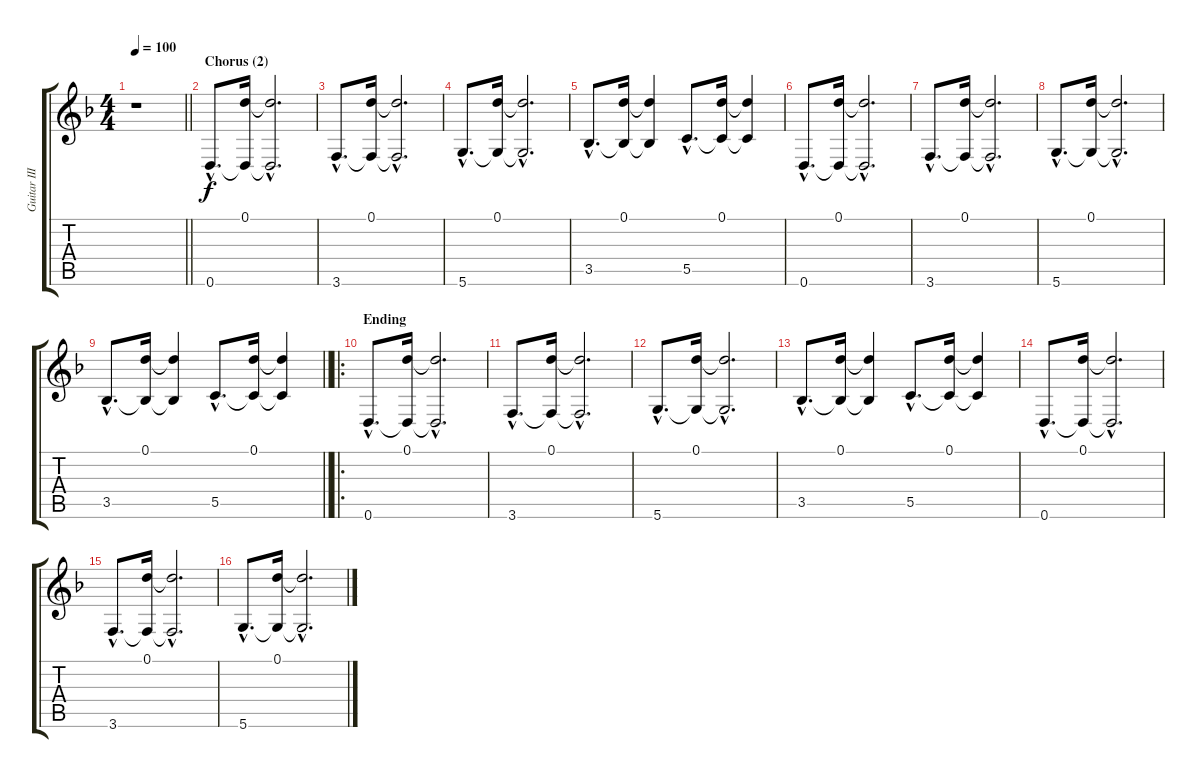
\track ("Guitar III" "Guitar III") {instrument distortionguitar}
\staff {score tabs}
\tuning (D4 A3 F3 C3 G2 D2) {hide}
\ts (4 4)
\tempo 100
\clef g2
\barLineRight lightlight
\ks dminor
r.1{dy f} |
\section ("" "Chorus (2)")
0.6{hac}.8{d} (0.1 0.6{t}).16 (0.1{hac t} 0.6{hac t}).2{d} |
3.6{hac}.8{d} (0.1 3.6{t}).16 (0.1{hac t} 3.6{hac t}).2{d} |
5.6{hac}.8{d} (0.1 5.6{t}).16 (0.1{hac t} 5.6{hac t}).2{d} |
3.5{hac}.8{d} (0.1 3.5{t}).16 (0.1{t} 3.5{t}).4 5.5{hac}.8{d} (0.1 5.5{t}).16 (0.1{t} 5.5{t}).4 |
0.6{hac}.8{d} (0.1 0.6{t}).16 (0.1{hac t} 0.6{hac t}).2{d} |
3.6{hac}.8{d} (0.1 3.6{t}).16 (0.1{hac t} 3.6{hac t}).2{d} |
5.6{hac}.8{d} (0.1 5.6{t}).16 (0.1{hac t} 5.6{hac t}).2{d} |
\barLineRight lightlight
3.5{hac}.8{d} (0.1 3.5{t}).16 (0.1{t} 3.5{t}).4 5.5{hac}.8{d} (0.1 5.5{t}).16 (0.1{t} 5.5{t}).4 |
\ro
\section ("" "Ending")
0.6{hac}.8{d} (0.1 0.6{t}).16 (0.1{hac t} 0.6{hac t}).2{d} |
3.6{hac}.8{d} (0.1 3.6{t}).16 (0.1{hac t} 3.6{hac t}).2{d} |
5.6{hac}.8{d} (0.1 5.6{t}).16 (0.1{hac t} 5.6{hac t}).2{d} |
3.5{hac}.8{d} (0.1 3.5{t}).16 (0.1{t} 3.5{t}).4 5.5{hac}.8{d} (0.1 5.5{t}).16 (0.1{t} 5.5{t}).4 |
0.6{hac}.8{d} (0.1 0.6{t}).16 (0.1{hac t} 0.6{hac t}).2{d} |
3.6{hac}.8{d} (0.1 3.6{t}).16 (0.1{hac t} 3.6{hac t}).2{d} |
5.6{hac}.8{d} (0.1 5.6{t}).16 (0.1{hac t} 5.6{hac t}).2{d}
